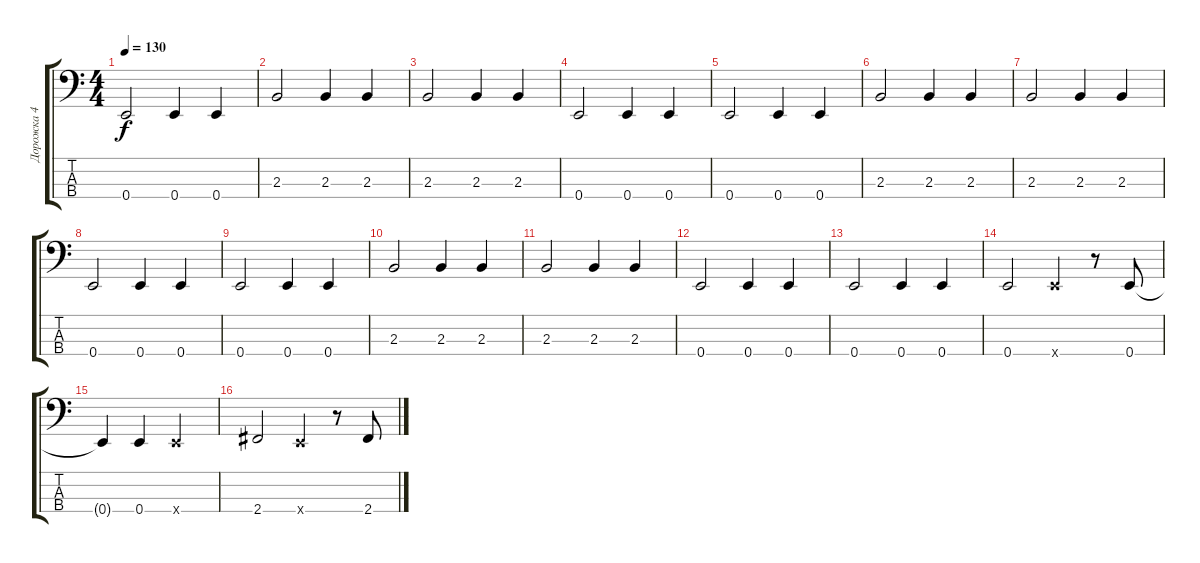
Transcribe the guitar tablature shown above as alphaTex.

\track ("Дорожка 4" "Дорожка 4") {instrument electricbassfinger}
\staff {score tabs}
\tuning (G2 D2 A1 E1) {hide}
\ts (4 4)
\tempo 130
\clef f4
\ks c
0.4.2{dy f} 0.4.4 0.4.4 |
2.3.2 2.3.4 2.3.4 |
2.3.2 2.3.4 2.3.4 |
0.4.2 0.4.4 0.4.4 |
0.4.2 0.4.4 0.4.4 |
2.3.2 2.3.4 2.3.4 |
2.3.2 2.3.4 2.3.4 |
0.4.2 0.4.4 0.4.4 |
0.4.2 0.4.4 0.4.4 |
2.3.2 2.3.4 2.3.4 |
2.3.2 2.3.4 2.3.4 |
0.4.2 0.4.4 0.4.4 |
0.4.2 0.4.4 0.4.4 |
0.4.2 0.4{x}.4 r.8 0.4.8 |
0.4{t}.4 0.4.4 0.4{x}.2 |
2.4.2 0.4{x}.4 r.8 2.4.8
